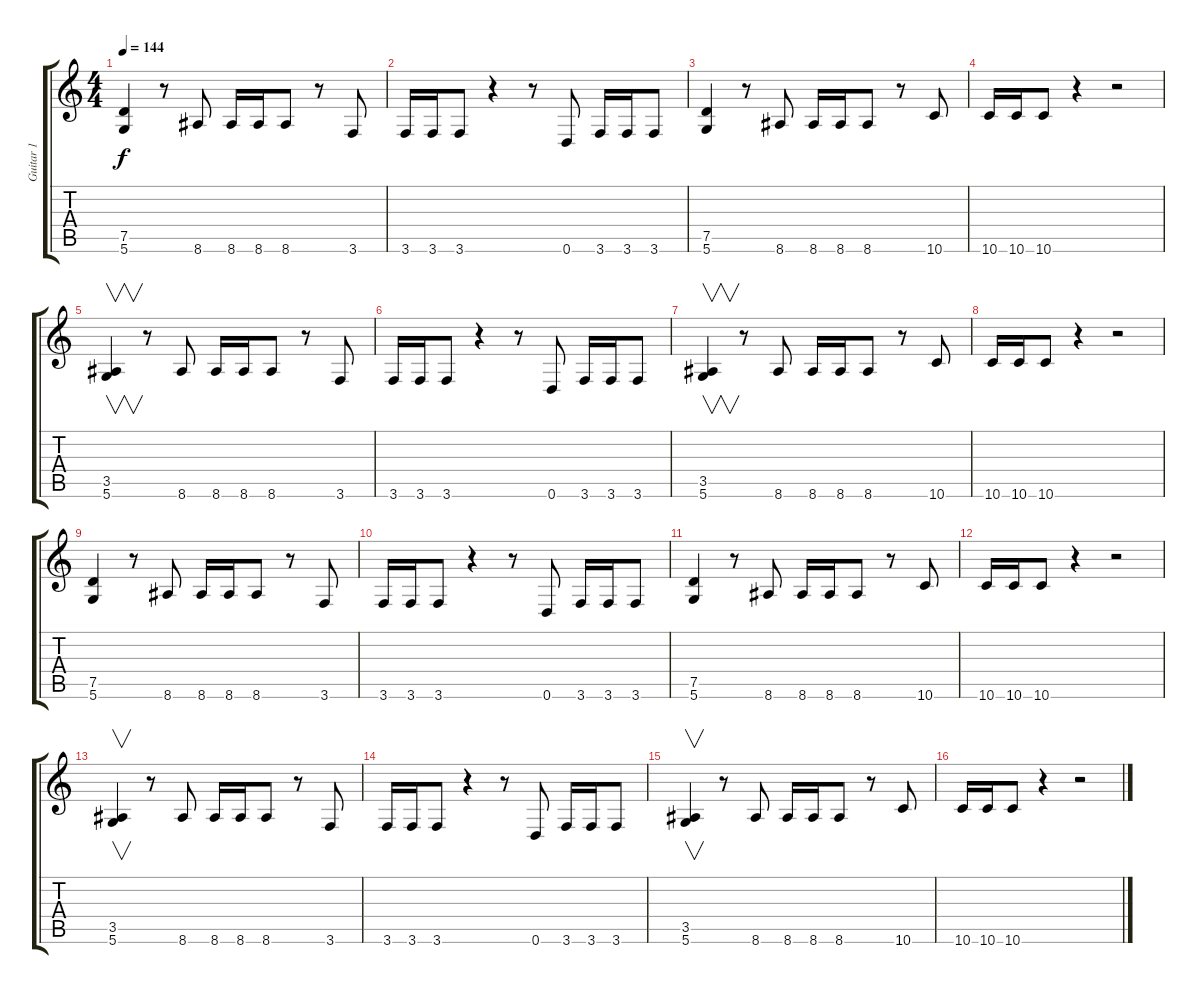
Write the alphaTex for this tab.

\track ("Guitar 1" "Guitar 1") {instrument distortionguitar}
\staff {score tabs}
\tuning (D4 A3 F3 C3 G2 D2) {hide}
\ts (4 4)
\tempo 144
\clef g2
\ks c
(7.5 5.6).4{dy f instrument distortionguitar} r.8 8.6.8 8.6.16 8.6.16 8.6.8 r.8 3.6.8 |
3.6.16 3.6.16 3.6.8 r.4 r.8 0.6.8 3.6.16 3.6.16 3.6.8 |
(7.5 5.6).4 r.8 8.6.8 8.6.16 8.6.16 8.6.8 r.8 10.6.8 |
10.6.16 10.6.16 10.6.8 r.4 r.2 |
(3.5 5.6).4{v} r.8 8.6.8 8.6.16 8.6.16 8.6.8 r.8 3.6.8 |
3.6.16 3.6.16 3.6.8 r.4 r.8 0.6.8 3.6.16 3.6.16 3.6.8 |
(3.5 5.6).4{v} r.8 8.6.8 8.6.16 8.6.16 8.6.8 r.8 10.6.8 |
10.6.16 10.6.16 10.6.8 r.4 r.2 |
(7.5 5.6).4 r.8 8.6.8 8.6.16 8.6.16 8.6.8 r.8 3.6.8 |
3.6.16 3.6.16 3.6.8 r.4 r.8 0.6.8 3.6.16 3.6.16 3.6.8 |
(7.5 5.6).4 r.8 8.6.8 8.6.16 8.6.16 8.6.8 r.8 10.6.8 |
10.6.16 10.6.16 10.6.8 r.4 r.2 |
(3.5 5.6).4{v} r.8 8.6.8 8.6.16 8.6.16 8.6.8 r.8 3.6.8 |
3.6.16 3.6.16 3.6.8 r.4 r.8 0.6.8 3.6.16 3.6.16 3.6.8 |
(3.5 5.6).4{v} r.8 8.6.8 8.6.16 8.6.16 8.6.8 r.8 10.6.8 |
10.6.16 10.6.16 10.6.8 r.4 r.2
